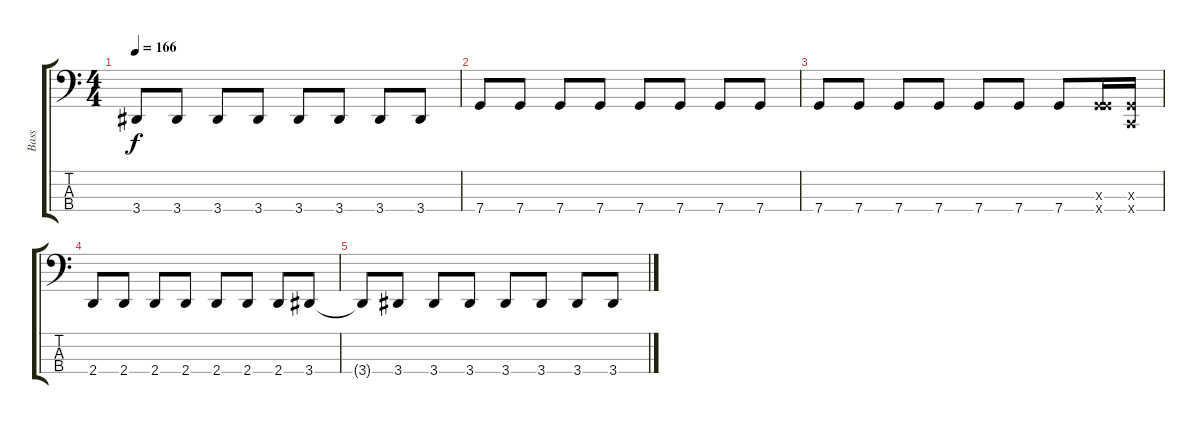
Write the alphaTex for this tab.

\track ("Bass" "Bass") {instrument electricbassfinger}
\staff {score tabs}
\tuning (F2 C2 G1 C1) {hide}
\ts (4 4)
\tempo 166
\clef f4
\ks c
3.4{t}.8{dy f} 3.4.8 3.4.8 3.4.8 3.4.8 3.4.8 3.4.8 3.4.8 |
7.4.8 7.4.8 7.4.8 7.4.8 7.4.8 7.4.8 7.4.8 7.4.8 |
7.4.8 7.4.8 7.4.8 7.4.8 7.4.8 7.4.8 7.4.8 (0.3{x} 7.4{x}).16 (0.3{x} 0.4{x}).16 |
2.4.8 2.4.8 2.4.8 2.4.8 2.4.8 2.4.8 2.4.8 3.4.8 |
3.4{t}.8 3.4.8 3.4.8 3.4.8 3.4.8 3.4.8 3.4.8 3.4.8
